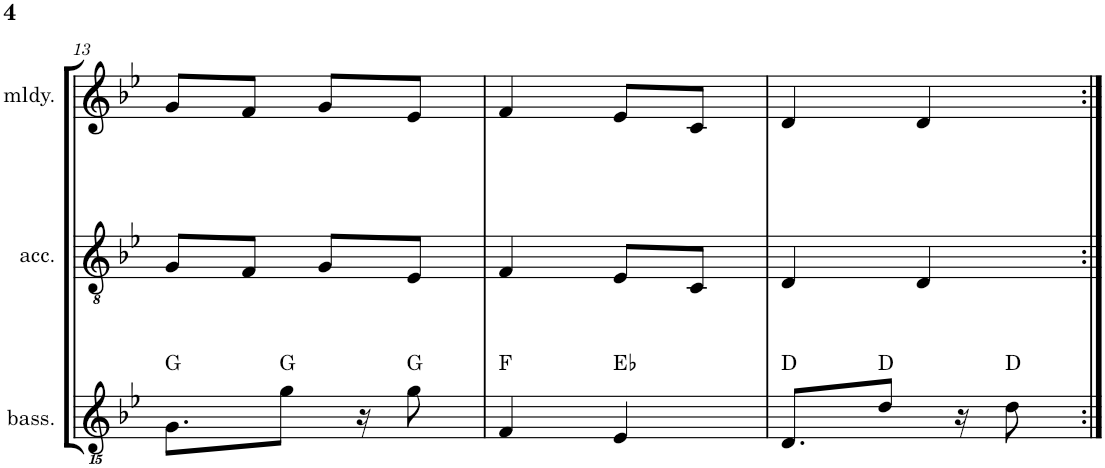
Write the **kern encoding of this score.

**kern	**harte	**kern	**kern
*part3	*part3	*part2	*part1
*staff3	*	*staff2	*staff1
*I"Bass (C)	*	*I"Accompaniment (C)	*I"Melody (C)
*I'bass.	*	*I'acc.	*I'mldy.
!!LO:PB:g=z
*clefGvv2	*	*clefGv2	*clefG2
*	*	*	*Trd1c2
*k[b-e-]	*	*k[b-e-]	*k[b-e-]
*M2/4	*	*M2/4	*M2/4
=13	=13	=13	=13
8.GG\L	G:maj	8G/L	8g/L
.	.	8F/J	8f/J
8G\J	G:maj	.	.
.	.	8G/L	8g/L
16r	.	.	.
8G\	G:maj	8E-/J	8e-/J
=14	=14	=14	=14
4FF/	F:maj	4F/	4f/
4EE-/	Eb:maj	8E-/L	8e-/L
.	.	8C/J	8c/J
=15	=15	=15	=15
8.DD/L	D:maj	4D/	4d/
8D/J	D:maj	.	.
.	.	4D/	4d/
16r	.	.	.
8D\	D:maj	.	.
=:|!	=:|!	=:|!	=:|!
*-	*-	*-	*-
